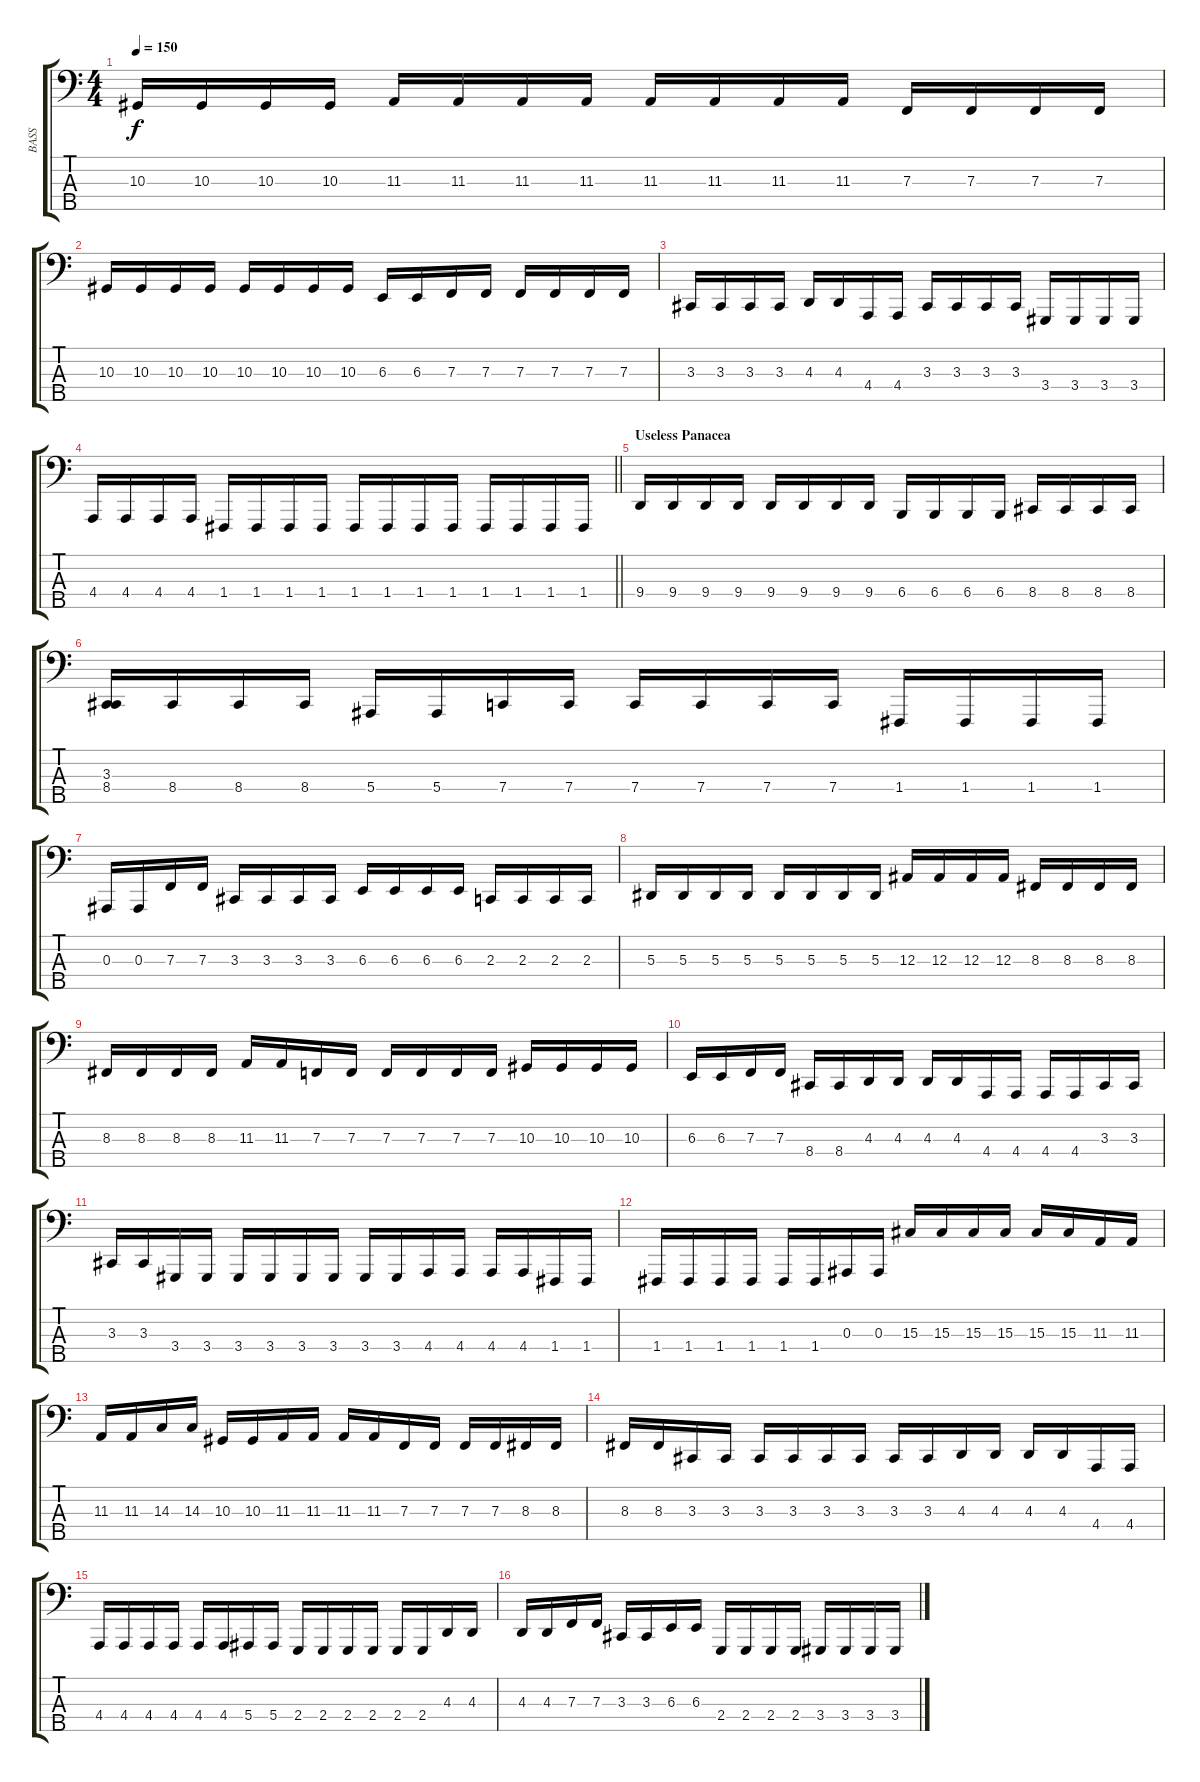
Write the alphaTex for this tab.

\track ("BASS" "BASS") {instrument lead1square}
\staff {score tabs}
\tuning (Ab2 Eb2 Bb1 F1 Bb0) {hide}
\ts (4 4)
\tempo 150
\clef f4
\ks c
10.3.16{dy f} 10.3.16 10.3.16 10.3.16 11.3.16 11.3.16 11.3.16 11.3.16 11.3.16 11.3.16 11.3.16 11.3.16 7.3.16 7.3.16 7.3.16 7.3.16 |
10.3.16 10.3.16 10.3.16 10.3.16 10.3.16 10.3.16 10.3.16 10.3.16 6.3.16 6.3.16 7.3.16 7.3.16 7.3.16 7.3.16 7.3.16 7.3.16 |
3.3.16 3.3.16 3.3.16 3.3.16 4.3.16 4.3.16 4.4.16 4.4.16 3.3.16 3.3.16 3.3.16 3.3.16 3.4.16 3.4.16 3.4.16 3.4.16 |
\barLineRight lightlight
4.4.16 4.4.16 4.4.16 4.4.16 1.4.16 1.4.16 1.4.16 1.4.16 1.4.16 1.4.16 1.4.16 1.4.16 1.4.16 1.4.16 1.4.16 1.4.16 |
\section ("" "Useless Panacea")
9.4.16 9.4.16 9.4.16 9.4.16 9.4.16 9.4.16 9.4.16 9.4.16 6.4.16 6.4.16 6.4.16 6.4.16 8.4.16 8.4.16 8.4.16 8.4.16 |
(3.3 8.4).16 8.4.16 8.4.16 8.4.16 5.4.16 5.4.16 7.4.16 7.4.16 7.4.16 7.4.16 7.4.16 7.4.16 1.4.16 1.4.16 1.4.16 1.4.16 |
0.3.16 0.3.16 7.3.16 7.3.16 3.3.16 3.3.16 3.3.16 3.3.16 6.3.16 6.3.16 6.3.16 6.3.16 2.3.16 2.3.16 2.3.16 2.3.16 |
5.3.16 5.3.16 5.3.16 5.3.16 5.3.16 5.3.16 5.3.16 5.3.16 12.3.16 12.3.16 12.3.16 12.3.16 8.3.16 8.3.16 8.3.16 8.3.16 |
8.3.16 8.3.16 8.3.16 8.3.16 11.3.16 11.3.16 7.3.16 7.3.16 7.3.16 7.3.16 7.3.16 7.3.16 10.3.16 10.3.16 10.3.16 10.3.16 |
6.3.16 6.3.16 7.3.16 7.3.16 8.4.16 8.4.16 4.3.16 4.3.16 4.3.16 4.3.16 4.4.16 4.4.16 4.4.16 4.4.16 3.3.16 3.3.16 |
3.3.16 3.3.16 3.4.16 3.4.16 3.4.16 3.4.16 3.4.16 3.4.16 3.4.16 3.4.16 4.4.16 4.4.16 4.4.16 4.4.16 1.4.16 1.4.16 |
1.4.16 1.4.16 1.4.16 1.4.16 1.4.16 1.4.16 0.3.16 0.3.16 15.3.16 15.3.16 15.3.16 15.3.16 15.3.16 15.3.16 11.3.16 11.3.16 |
11.3.16 11.3.16 14.3.16 14.3.16 10.3.16 10.3.16 11.3.16 11.3.16 11.3.16 11.3.16 7.3.16 7.3.16 7.3.16 7.3.16 8.3.16 8.3.16 |
8.3.16 8.3.16 3.3.16 3.3.16 3.3.16 3.3.16 3.3.16 3.3.16 3.3.16 3.3.16 4.3.16 4.3.16 4.3.16 4.3.16 4.4.16 4.4.16 |
4.4.16 4.4.16 4.4.16 4.4.16 4.4.16 4.4.16 5.4.16 5.4.16 2.4.16 2.4.16 2.4.16 2.4.16 2.4.16 2.4.16 4.3.16 4.3.16 |
4.3.16 4.3.16 7.3.16 7.3.16 3.3.16 3.3.16 6.3.16 6.3.16 2.4.16 2.4.16 2.4.16 2.4.16 3.4.16 3.4.16 3.4.16 3.4.16
